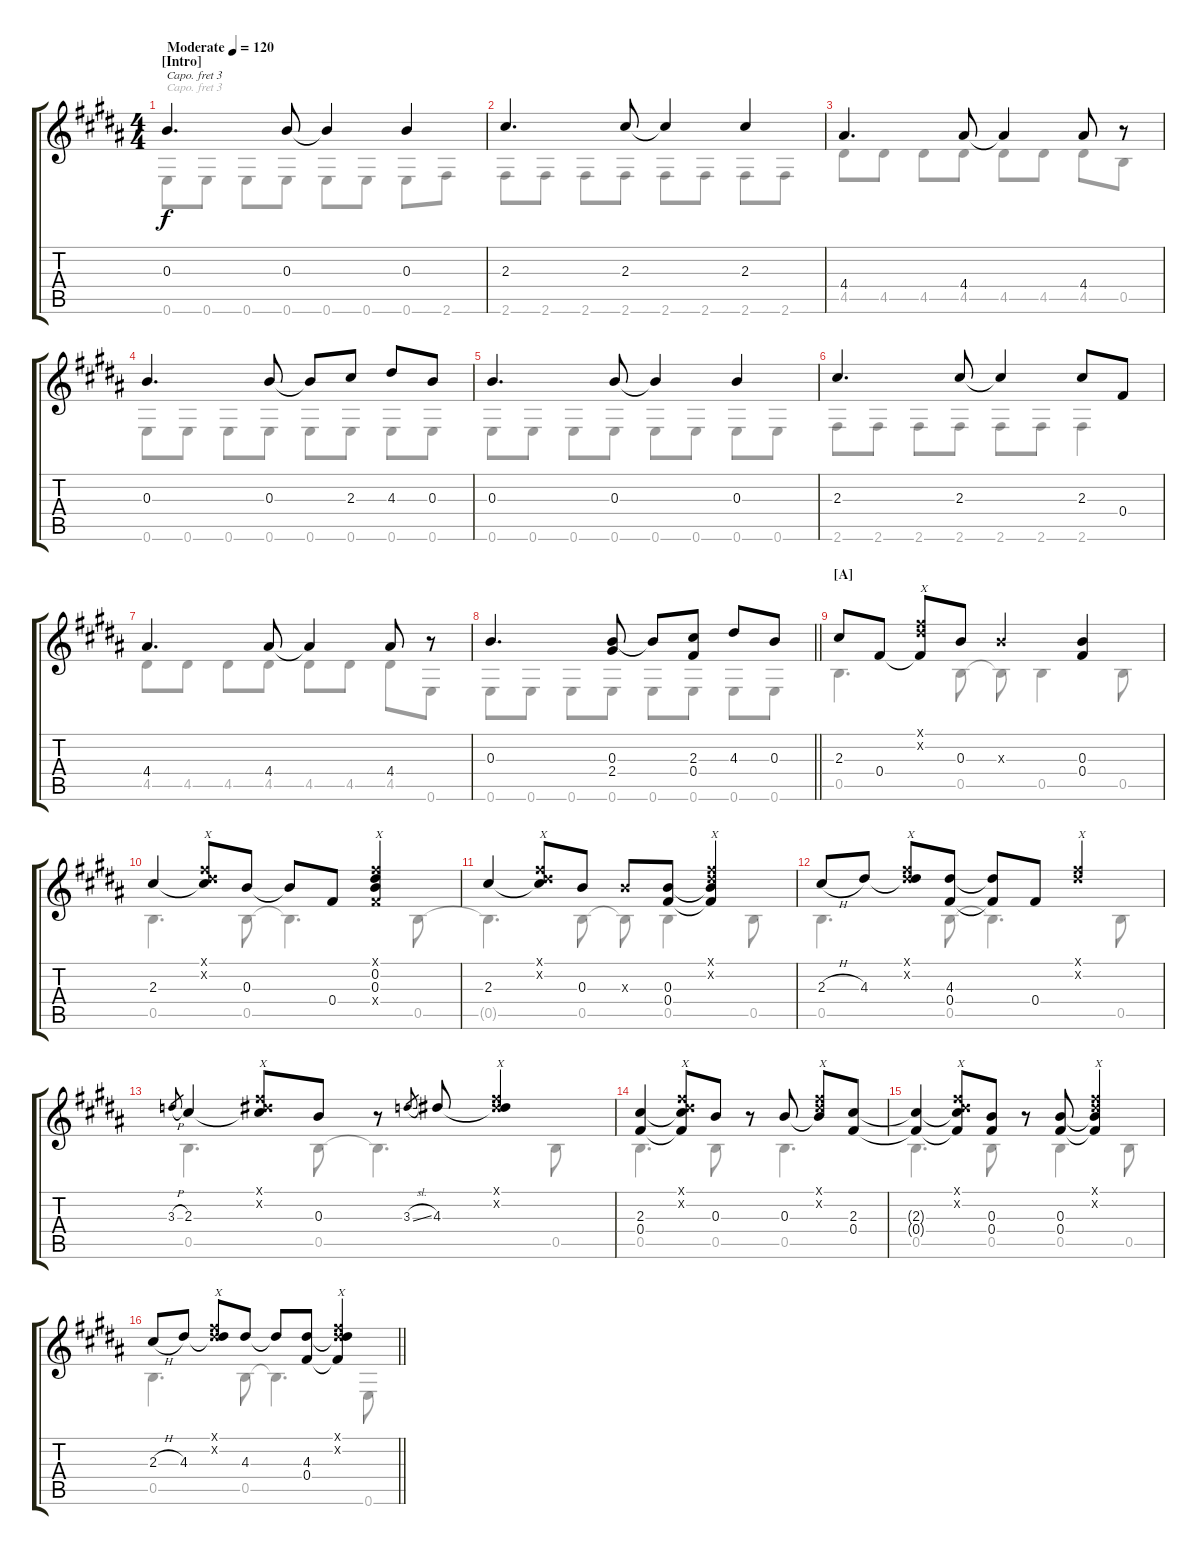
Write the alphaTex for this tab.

\track "" {instrument acousticguitarsteel}
\staff {score tabs}
\capo 3
\tuning (Eb4 C4 Ab3 Eb3 Ab2 Db2) {hide}
\voice
\ts (4 4)
\section ("" "[Intro]")
\tempo (120 "Moderate")
\clef g2
\ks b
0.3.4{d dy f instrument acousticguitarsteel} 0.3.8 0.3{t}.4 0.3.4 |
2.3.4{d} 2.3.8 2.3{t}.4 2.3.4 |
4.4.4{d} 4.4.8 4.4{t}.4 4.4.8 r.8 |
0.3.4{d} 0.3.8 0.3{t}.8 2.3.8 4.3.8 0.3.8 |
0.3.4{d} 0.3.8 0.3{t}.4 0.3.4 |
2.3.4{d} 2.3.8 2.3{t}.4 2.3.8 0.4.8 |
4.4.4{d} 4.4.8 4.4{t}.4 4.4.8 r.8 |
\barLineRight lightlight
0.3.4{d} (0.3 2.4).8 0.3{t}.8 (2.3 0.4).8 4.3.8 0.3.8 |
\section ("" "[A]")
2.3.8 0.4.8 (0.1{x} 0.2{x} 0.4{t}).8{txt "X"} 0.3.8 0.3{x}.4 (0.3 0.4).4 |
2.3.4 (0.1{x} 0.2{x} 2.3{t}).8{txt "X"} 0.3.8 0.3{t}.8 0.4.8 (0.1{x} 0.2 0.3 0.4{x}).4{txt "X"} |
2.3.4 (0.1{x} 0.2{x} 2.3{t}).8{txt "X"} 0.3.8 0.3{x}.8 (0.3 0.4).8 (0.1{x} 0.2{x} 0.3{t} 0.4{t}).4{txt "X"} |
2.3{h}.8 4.3.8 (0.1{x} 0.2{x} 4.3{t}).8{txt "X"} (4.3 0.4).8 (4.3{t} 0.4{t}).8 0.4.8 (0.1{x} 0.2{x}).4{txt "X"} |
3.3{h}.8{gr} 2.3.4 (0.1{x} 0.2{x} 2.3{t}).8{txt "X"} 0.3.8 r.8 3.3{sl}.8{gr} 4.3.8 (0.1{x} 0.2{x} 4.3{t}).4{txt "X"} |
(2.3 0.4).4 (0.1{x} 0.2{x} 2.3{t} 0.4{t}).8{txt "X"} 0.3.8 r.8 0.3.8 (0.1{x} 0.2{x} 0.3{t}).8{txt "X"} (2.3 0.4).8 |
(2.3{t} 0.4{t}).4 (0.1{x} 0.2{x} 2.3{t} 0.4{t}).8{txt "X"} (0.3 0.4).8 r.8 (0.3 0.4).8 (0.1{x} 0.2{x} 0.3{t} 0.4{t}).4{txt "X"} |
\barLineRight lightlight
2.3{h}.8 4.3.8 (0.1{x} 0.2{x} 4.3{t}).8{txt "X"} 4.3.8 4.3{t}.8 (4.3 0.4).8 (0.1{x} 0.2{x} 4.3{t} 0.4{t}).4{txt "X"}
\voice
\clef g2
\ottava regular
\simile none
\ks b
0.6.8{dy f} 0.6.8 0.6.8 0.6.8 0.6.8 0.6.8 0.6.8 2.6.8 |
2.6.8 2.6.8 2.6.8 2.6.8 2.6.8 2.6.8 2.6.8 2.6.8 |
4.5.8 4.5.8 4.5.8 4.5.8 4.5.8 4.5.8 4.5.8 0.5.8 |
0.6.8 0.6.8 0.6.8 0.6.8 0.6.8 0.6.8 0.6.8 0.6.8 |
0.6.8 0.6.8 0.6.8 0.6.8 0.6.8 0.6.8 0.6.8 0.6.8 |
2.6.8 2.6.8 2.6.8 2.6.8 2.6.8 2.6.8 2.6.4 |
4.5.8 4.5.8 4.5.8 4.5.8 4.5.8 4.5.8 4.5.8 0.6.8 |
\barLineRight lightlight
0.6.8 0.6.8 0.6.8 0.6.8 0.6.8 0.6.8 0.6.8 0.6.8 |
0.5.4{d} 0.5.8 0.5{t}.8 0.5.4 0.5.8 |
0.5.4{d} 0.5.8 0.5{t}.4{d} 0.5.8 |
0.5{t}.4{d} 0.5.8 0.5{t}.8 0.5.4 0.5.8 |
0.5.4{d} 0.5.8 0.5{t}.4{d} 0.5.8 |
0.5.4{d} 0.5.8 0.5{t}.4{d} 0.5.8 |
0.5.4{d} 0.5.8 r.8 0.5.4{d} |
0.5.4{d} 0.5.8 r.8 0.5.4 0.5.8 |
\barLineRight lightlight
0.5.4{d} 0.5.8 0.5{t}.4{d} 0.6.8
